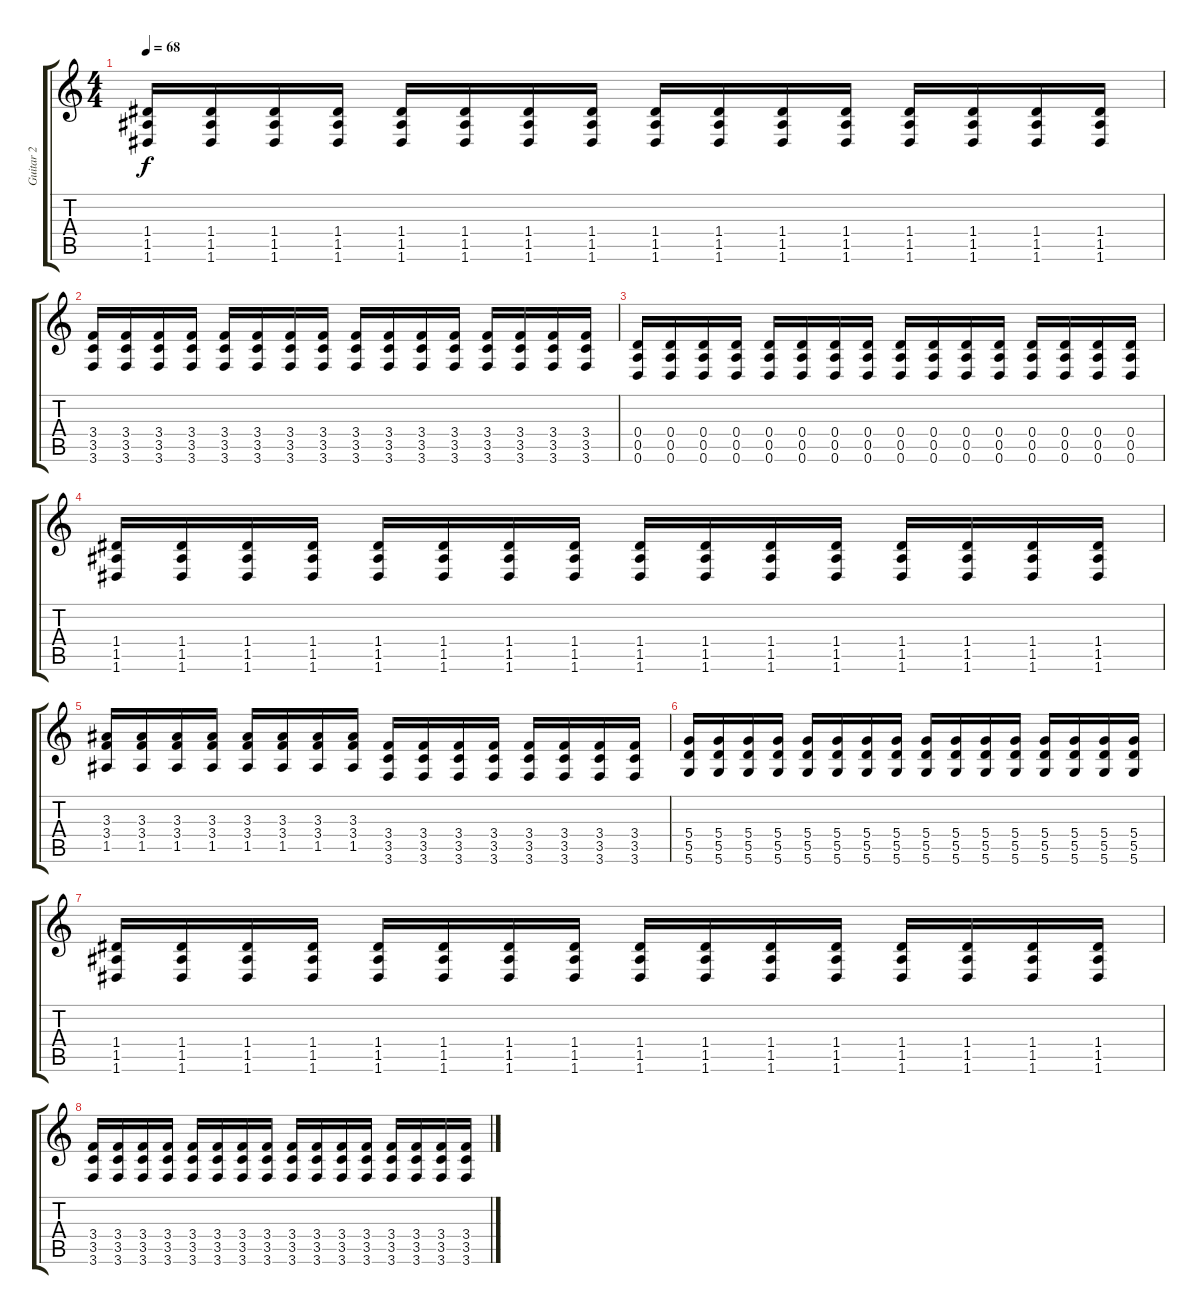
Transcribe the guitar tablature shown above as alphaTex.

\track ("Guitar 2" "Guitar 2") {instrument distortionguitar}
\staff {score tabs}
\tuning (E4 B3 G3 D3 A2 D2) {hide}
\ts (4 4)
\tempo 68
\clef g2
\ks c
(1.4 1.5 1.6).16{dy f} (1.4 1.5 1.6).16 (1.4 1.5 1.6).16 (1.4 1.5 1.6).16 (1.4 1.5 1.6).16 (1.4 1.5 1.6).16 (1.4 1.5 1.6).16 (1.4 1.5 1.6).16 (1.4 1.5 1.6).16 (1.4 1.5 1.6).16 (1.4 1.5 1.6).16 (1.4 1.5 1.6).16 (1.4 1.5 1.6).16 (1.4 1.5 1.6).16 (1.4 1.5 1.6).16 (1.4 1.5 1.6).16 |
(3.4 3.5 3.6).16 (3.4 3.5 3.6).16 (3.4 3.5 3.6).16 (3.4 3.5 3.6).16 (3.4 3.5 3.6).16 (3.4 3.5 3.6).16 (3.4 3.5 3.6).16 (3.4 3.5 3.6).16 (3.4 3.5 3.6).16 (3.4 3.5 3.6).16 (3.4 3.5 3.6).16 (3.4 3.5 3.6).16 (3.4 3.5 3.6).16 (3.4 3.5 3.6).16 (3.4 3.5 3.6).16 (3.4 3.5 3.6).16 |
(0.4 0.5 0.6).16 (0.4 0.5 0.6).16 (0.4 0.5 0.6).16 (0.4 0.5 0.6).16 (0.4 0.5 0.6).16 (0.4 0.5 0.6).16 (0.4 0.5 0.6).16 (0.4 0.5 0.6).16 (0.4 0.5 0.6).16 (0.4 0.5 0.6).16 (0.4 0.5 0.6).16 (0.4 0.5 0.6).16 (0.4 0.5 0.6).16 (0.4 0.5 0.6).16 (0.4 0.5 0.6).16 (0.4 0.5 0.6).16 |
(1.4 1.5 1.6).16 (1.4 1.5 1.6).16 (1.4 1.5 1.6).16 (1.4 1.5 1.6).16 (1.4 1.5 1.6).16 (1.4 1.5 1.6).16 (1.4 1.5 1.6).16 (1.4 1.5 1.6).16 (1.4 1.5 1.6).16 (1.4 1.5 1.6).16 (1.4 1.5 1.6).16 (1.4 1.5 1.6).16 (1.4 1.5 1.6).16 (1.4 1.5 1.6).16 (1.4 1.5 1.6).16 (1.4 1.5 1.6).16 |
(3.3 3.4 1.5).16 (3.3 3.4 1.5).16 (3.3 3.4 1.5).16 (3.3 3.4 1.5).16 (3.3 3.4 1.5).16 (3.3 3.4 1.5).16 (3.3 3.4 1.5).16 (3.3 3.4 1.5).16 (3.4 3.5 3.6).16 (3.4 3.5 3.6).16 (3.4 3.5 3.6).16 (3.4 3.5 3.6).16 (3.4 3.5 3.6).16 (3.4 3.5 3.6).16 (3.4 3.5 3.6).16 (3.4 3.5 3.6).16 |
(5.4 5.5 5.6).16 (5.4 5.5 5.6).16 (5.4 5.5 5.6).16 (5.4 5.5 5.6).16 (5.4 5.5 5.6).16 (5.4 5.5 5.6).16 (5.4 5.5 5.6).16 (5.4 5.5 5.6).16 (5.4 5.5 5.6).16 (5.4 5.5 5.6).16 (5.4 5.5 5.6).16 (5.4 5.5 5.6).16 (5.4 5.5 5.6).16 (5.4 5.5 5.6).16 (5.4 5.5 5.6).16 (5.4 5.5 5.6).16 |
(1.4 1.5 1.6).16 (1.4 1.5 1.6).16 (1.4 1.5 1.6).16 (1.4 1.5 1.6).16 (1.4 1.5 1.6).16 (1.4 1.5 1.6).16 (1.4 1.5 1.6).16 (1.4 1.5 1.6).16 (1.4 1.5 1.6).16 (1.4 1.5 1.6).16 (1.4 1.5 1.6).16 (1.4 1.5 1.6).16 (1.4 1.5 1.6).16 (1.4 1.5 1.6).16 (1.4 1.5 1.6).16 (1.4 1.5 1.6).16 |
(3.4 3.5 3.6).16 (3.4 3.5 3.6).16 (3.4 3.5 3.6).16 (3.4 3.5 3.6).16 (3.4 3.5 3.6).16 (3.4 3.5 3.6).16 (3.4 3.5 3.6).16 (3.4 3.5 3.6).16 (3.4 3.5 3.6).16 (3.4 3.5 3.6).16 (3.4 3.5 3.6).16 (3.4 3.5 3.6).16 (3.4 3.5 3.6).16 (3.4 3.5 3.6).16 (3.4 3.5 3.6).16 (3.4 3.5 3.6).16
